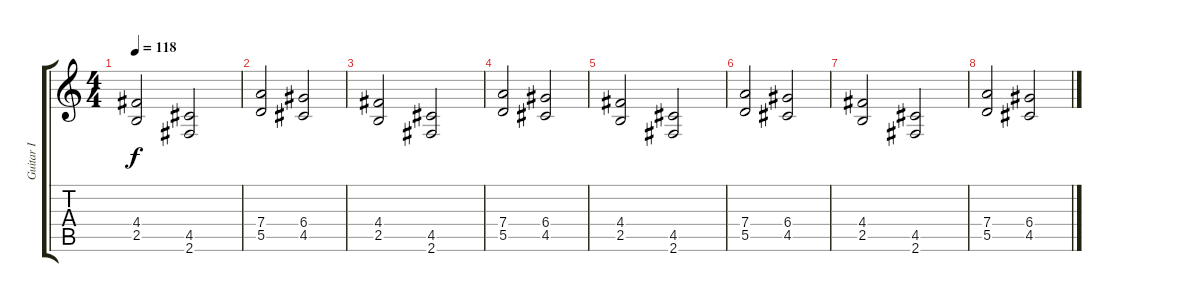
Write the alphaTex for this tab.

\track ("Guitar I" "Guitar I") {instrument distortionguitar}
\staff {score tabs}
\tuning (E4 B3 G3 D3 A2 E2) {hide}
\ts (4 4)
\tempo 118
\clef g2
\ks c
(4.4 2.5).2{dy f} (4.5 2.6).2 |
(7.4 5.5).2 (6.4 4.5).2 |
(4.4 2.5).2 (4.5 2.6).2 |
(7.4 5.5).2 (6.4 4.5).2 |
(4.4 2.5).2 (4.5 2.6).2 |
(7.4 5.5).2 (6.4 4.5).2 |
(4.4 2.5).2 (4.5 2.6).2 |
(7.4 5.5).2 (6.4 4.5).2
